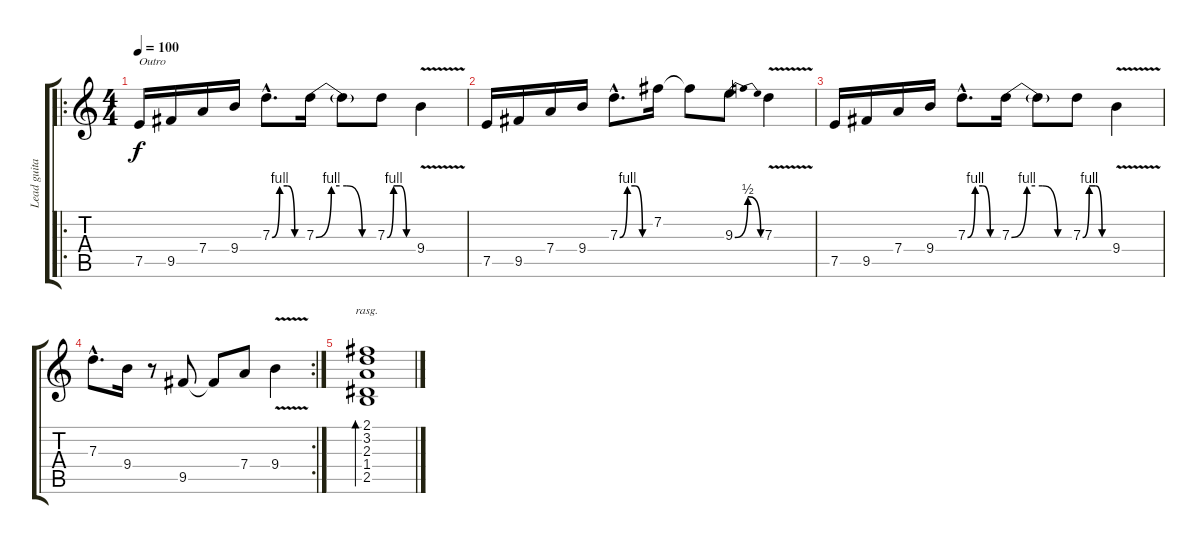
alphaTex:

\track ("Lead guitar" "Lead guita") {instrument distortionguitar}
\staff {score tabs}
\tuning (E4 B3 G3 D3 A2 E2) {hide}
\ro
\ts (4 4)
\tempo 100
\clef g2
\ks c
7.5.16{txt "Outro" dy f} 9.5.16 7.4.16 9.4.16 7.3{be (custom 0 0 15 4 30 4 45 0 60 0) hac}.8{d} 7.3{be (custom 0 0 15 4 30 4 45 0 60 0)}.16 7.3{t}.8 7.3{be (custom 0 0 15 4 30 4 45 0 60 0)}.8 9.4{v}.4 |
7.5.16 9.5.16 7.4.16 9.4.16 7.3{be (custom 0 0 15 4 30 4 45 0 60 0) hac}.8{d} 7.2.16 7.2{t}.8 9.3{be (bendrelease 0 0 30 2 30 2 60 0)}.8 7.3{v}.4 |
7.5.16 9.5.16 7.4.16 9.4.16 7.3{be (custom 0 0 15 4 30 4 45 0 60 0) hac}.8{d} 7.3{be (custom 0 0 15 4 30 4 45 0 60 0)}.16 7.3{t}.8 7.3{be (custom 0 0 15 4 30 4 45 0 60 0)}.8 9.4{v}.4 |
\rc 2
7.3{hac}.8{d} 9.4.16 r.8 9.5.8 9.5{t}.8 7.4.8 9.4{v}.4 |
(2.1 3.2 2.3 1.4 2.5).1{bd 60 rasg ii}
